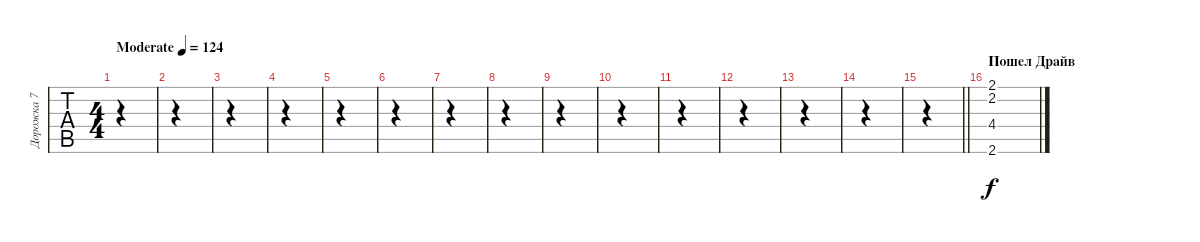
\track ("Дорожка 7" "Дорожка 7") {instrument sitar}
\staff {tabs}
\tuning (D4 A3 F3 C3 G2 D2) {hide}
\ts (4 4)
\tempo (124 "Moderate")
\clef g2
\ks c
|
|
|
|
|
|
|
|
|
|
|
|
|
|
\barLineRight lightlight
|
\section ("" "Пошел Драйв")
(2.1 2.2 4.4 2.6).1
